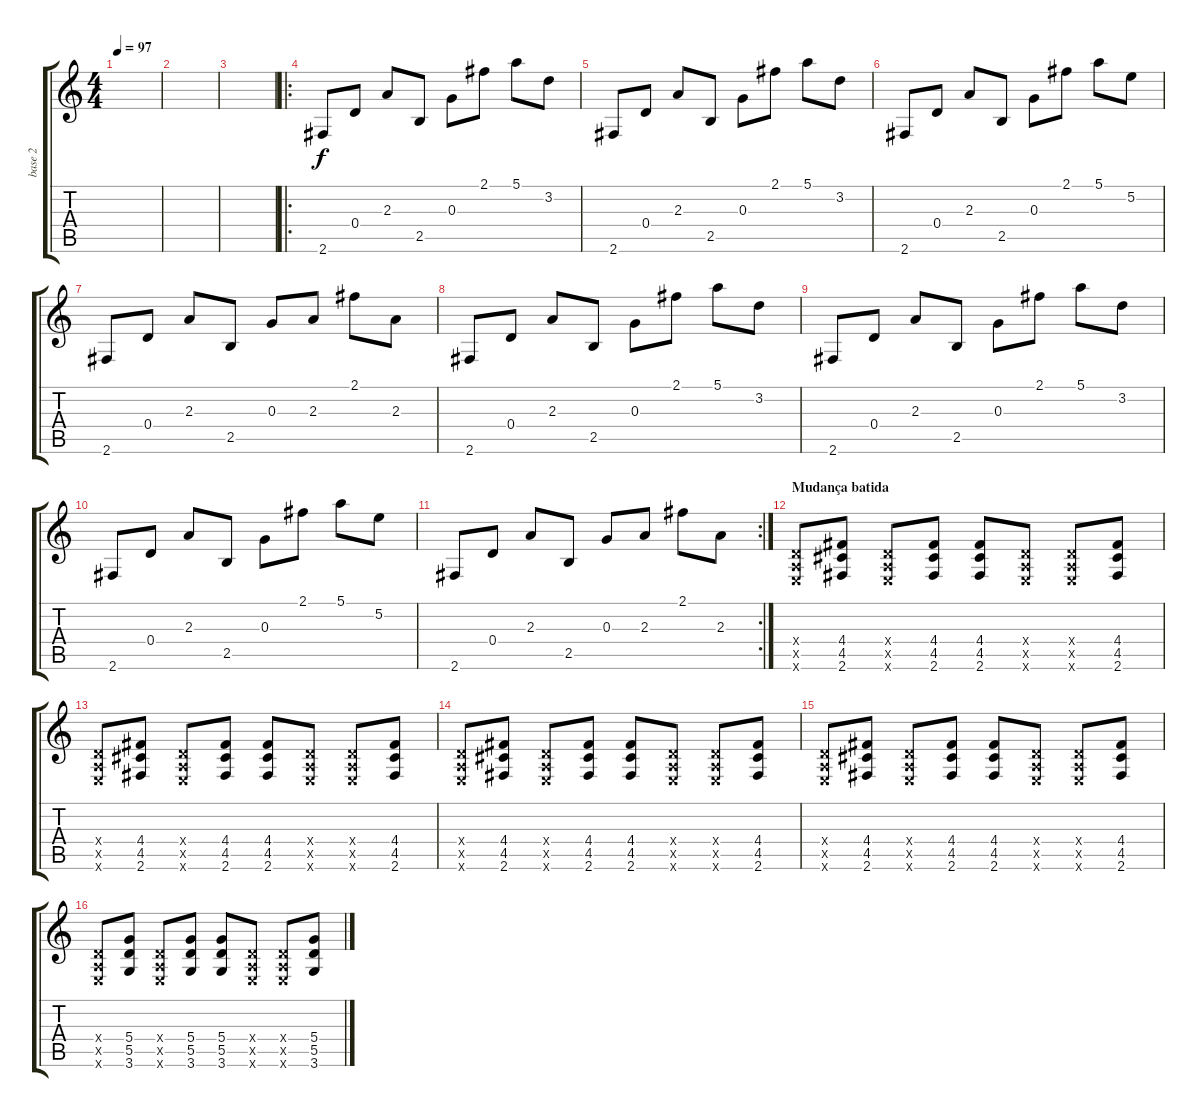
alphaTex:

\track ("base 2" "base 2") {instrument electricguitarjazz}
\staff {score tabs}
\tuning (E4 B3 G3 D3 A2 E2) {hide}
\ts (4 4)
\tempo 97
\clef g2
\ks c
|
|
|
\ro
2.6.8 0.4.8 2.3.8 2.5.8 0.3.8 2.1.8 5.1.8 3.2.8 |
2.6.8 0.4.8 2.3.8 2.5.8 0.3.8 2.1.8 5.1.8 3.2.8 |
2.6.8 0.4.8 2.3.8 2.5.8 0.3.8 2.1.8 5.1.8 5.2.8 |
2.6.8 0.4.8 2.3.8 2.5.8 0.3.8 2.3.8 2.1.8 2.3.8 |
2.6.8 0.4.8 2.3.8 2.5.8 0.3.8 2.1.8 5.1.8 3.2.8 |
2.6.8 0.4.8 2.3.8 2.5.8 0.3.8 2.1.8 5.1.8 3.2.8 |
2.6.8 0.4.8 2.3.8 2.5.8 0.3.8 2.1.8 5.1.8 5.2.8 |
\rc 2
2.6.8 0.4.8 2.3.8 2.5.8 0.3.8 2.3.8 2.1.8 2.3.8 |
\section ("" "Mudança batida")
(0.4{x} 0.5{x} 0.6{x}).8 (4.4 4.5 2.6).8 (0.4{x} 0.5{x} 0.6{x}).8 (4.4 4.5 2.6).8 (4.4 4.5 2.6).8 (0.4{x} 0.5{x} 0.6{x}).8 (0.4{x} 0.5{x} 0.6{x}).8 (4.4 4.5 2.6).8 |
(0.4{x} 0.5{x} 0.6{x}).8 (4.4 4.5 2.6).8 (0.4{x} 0.5{x} 0.6{x}).8 (4.4 4.5 2.6).8 (4.4 4.5 2.6).8 (0.4{x} 0.5{x} 0.6{x}).8 (0.4{x} 0.5{x} 0.6{x}).8 (4.4 4.5 2.6).8 |
(0.4{x} 0.5{x} 0.6{x}).8 (4.4 4.5 2.6).8 (0.4{x} 0.5{x} 0.6{x}).8 (4.4 4.5 2.6).8 (4.4 4.5 2.6).8 (0.4{x} 0.5{x} 0.6{x}).8 (0.4{x} 0.5{x} 0.6{x}).8 (4.4 4.5 2.6).8 |
(0.4{x} 0.5{x} 0.6{x}).8 (4.4 4.5 2.6).8 (0.4{x} 0.5{x} 0.6{x}).8 (4.4 4.5 2.6).8 (4.4 4.5 2.6).8 (0.4{x} 0.5{x} 0.6{x}).8 (0.4{x} 0.5{x} 0.6{x}).8 (4.4 4.5 2.6).8 |
(0.4{x} 0.5{x} 0.6{x}).8 (5.4 5.5 3.6).8 (0.4{x} 0.5{x} 0.6{x}).8 (5.4 5.5 3.6).8 (5.4 5.5 3.6).8 (0.4{x} 0.5{x} 0.6{x}).8 (0.4{x} 0.5{x} 0.6{x}).8 (5.4 5.5 3.6).8
